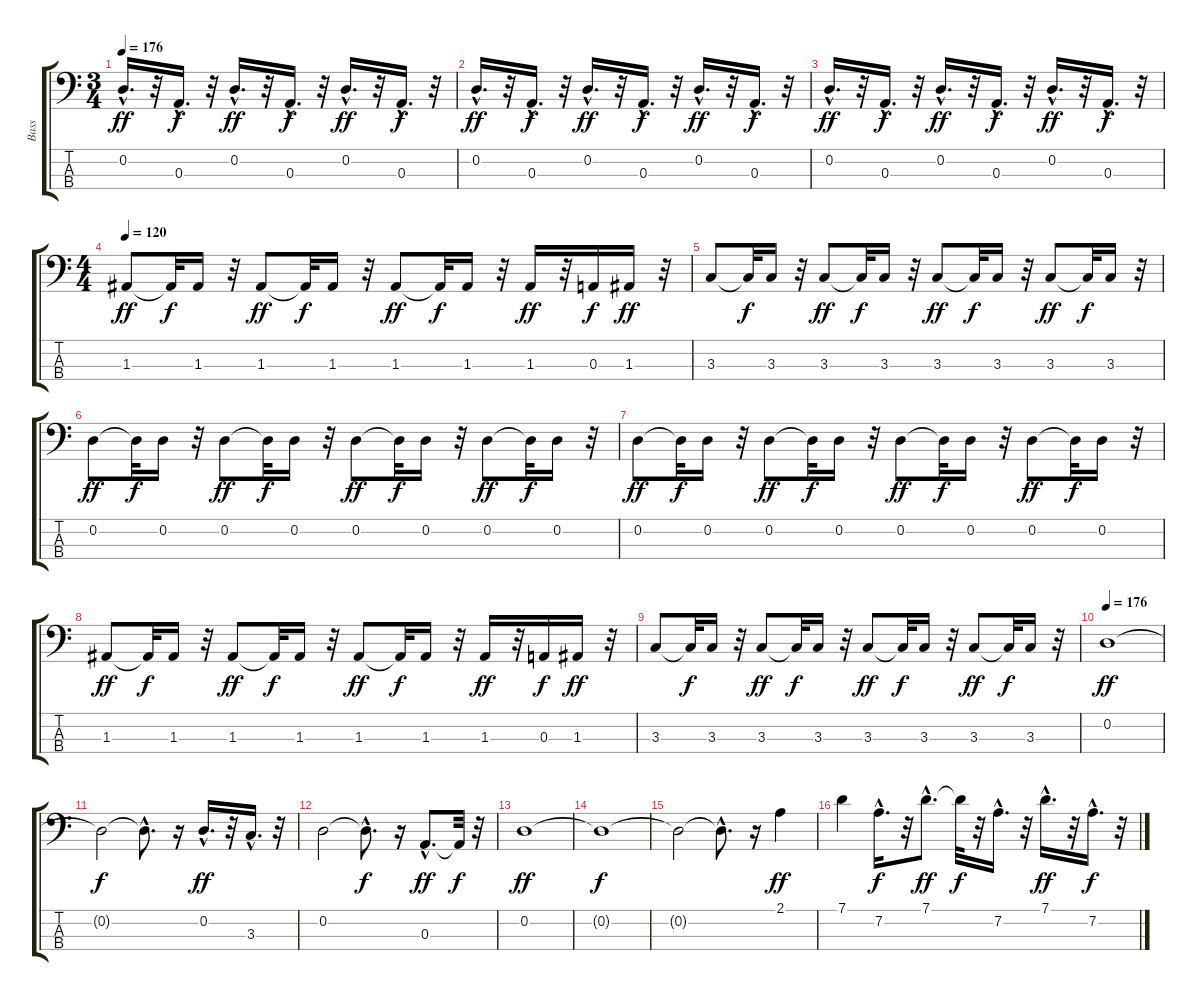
\track ("Bass" "Bass") {instrument electricbassfinger}
\staff {score tabs}
\tuning (G2 D2 A1 E1) {hide}
\ts (3 4)
\tempo 176
\clef f4
\ks c
0.2{hac}.16{d dy ff} r.32 0.3{hac}.16{d dy f} r.32 0.2{hac}.16{d dy ff} r.32 0.3{hac}.16{d dy f} r.32 0.2{hac}.16{d dy ff} r.32 0.3{hac}.16{d dy f} r.32 |
0.2{hac}.16{d dy ff} r.32 0.3{hac}.16{d dy f} r.32 0.2{hac}.16{d dy ff} r.32 0.3{hac}.16{d dy f} r.32 0.2{hac}.16{d dy ff} r.32 0.3{hac}.16{d dy f} r.32 |
0.2{hac}.16{d dy ff} r.32 0.3{hac}.16{d dy f} r.32 0.2{hac}.16{d dy ff} r.32 0.3{hac}.16{d dy f} r.32 0.2{hac}.16{d dy ff} r.32 0.3{hac}.16{d dy f} r.32 |
\ts (4 4)
\tempo 120
1.3.8{dy ff} 1.3{t}.32{dy f} 1.3.16 r.32 1.3.8{dy ff} 1.3{t}.32{dy f} 1.3.16 r.32 1.3.8{dy ff} 1.3{t}.32{dy f} 1.3.16 r.32 1.3.16{dy ff} r.32 0.3.16{dy f} 1.3.16{dy ff} r.32 |
3.3.8 3.3{t}.32{dy f} 3.3.16 r.32 3.3.8{dy ff} 3.3{t}.32{dy f} 3.3.16 r.32 3.3.8{dy ff} 3.3{t}.32{dy f} 3.3.16 r.32 3.3.8{dy ff} 3.3{t}.32{dy f} 3.3.16 r.32 |
0.2.8{dy ff} 0.2{t}.32{dy f} 0.2.16 r.32 0.2.8{dy ff} 0.2{t}.32{dy f} 0.2.16 r.32 0.2.8{dy ff} 0.2{t}.32{dy f} 0.2.16 r.32 0.2.8{dy ff} 0.2{t}.32{dy f} 0.2.16 r.32 |
0.2.8{dy ff} 0.2{t}.32{dy f} 0.2.16 r.32 0.2.8{dy ff} 0.2{t}.32{dy f} 0.2.16 r.32 0.2.8{dy ff} 0.2{t}.32{dy f} 0.2.16 r.32 0.2.8{dy ff} 0.2{t}.32{dy f} 0.2.16 r.32 |
1.3.8{dy ff} 1.3{t}.32{dy f} 1.3.16 r.32 1.3.8{dy ff} 1.3{t}.32{dy f} 1.3.16 r.32 1.3.8{dy ff} 1.3{t}.32{dy f} 1.3.16 r.32 1.3.16{dy ff} r.32 0.3.16{dy f} 1.3.16{dy ff} r.32 |
3.3.8 3.3{t}.32{dy f} 3.3.16 r.32 3.3.8{dy ff} 3.3{t}.32{dy f} 3.3.16 r.32 3.3.8{dy ff} 3.3{t}.32{dy f} 3.3.16 r.32 3.3.8{dy ff} 3.3{t}.32{dy f} 3.3.16 r.32 |
\tempo 176
0.2.1{dy ff} |
0.2{t}.2{dy f} 0.2{hac t}.8{d} r.16 0.2{hac}.16{d dy ff} r.32 3.3{hac}.16{d} r.32 |
0.2.2 0.2{hac t}.8{d dy f} r.16 0.3{hac}.8{d dy ff} 0.3{t}.32{dy f} r.32 |
0.2.1{dy ff} |
0.2{t}.1{dy f} |
0.2{t}.2 0.2{hac t}.8{d} r.16 2.1.4{dy ff} |
7.1.4 7.2{hac}.16{d dy f} r.32 7.1{hac}.8{d dy ff} 7.1{t}.32{dy f} r.32 7.2{hac}.16{d} r.32 7.1{hac}.16{d dy ff} r.32 7.2{hac}.16{d dy f} r.32
